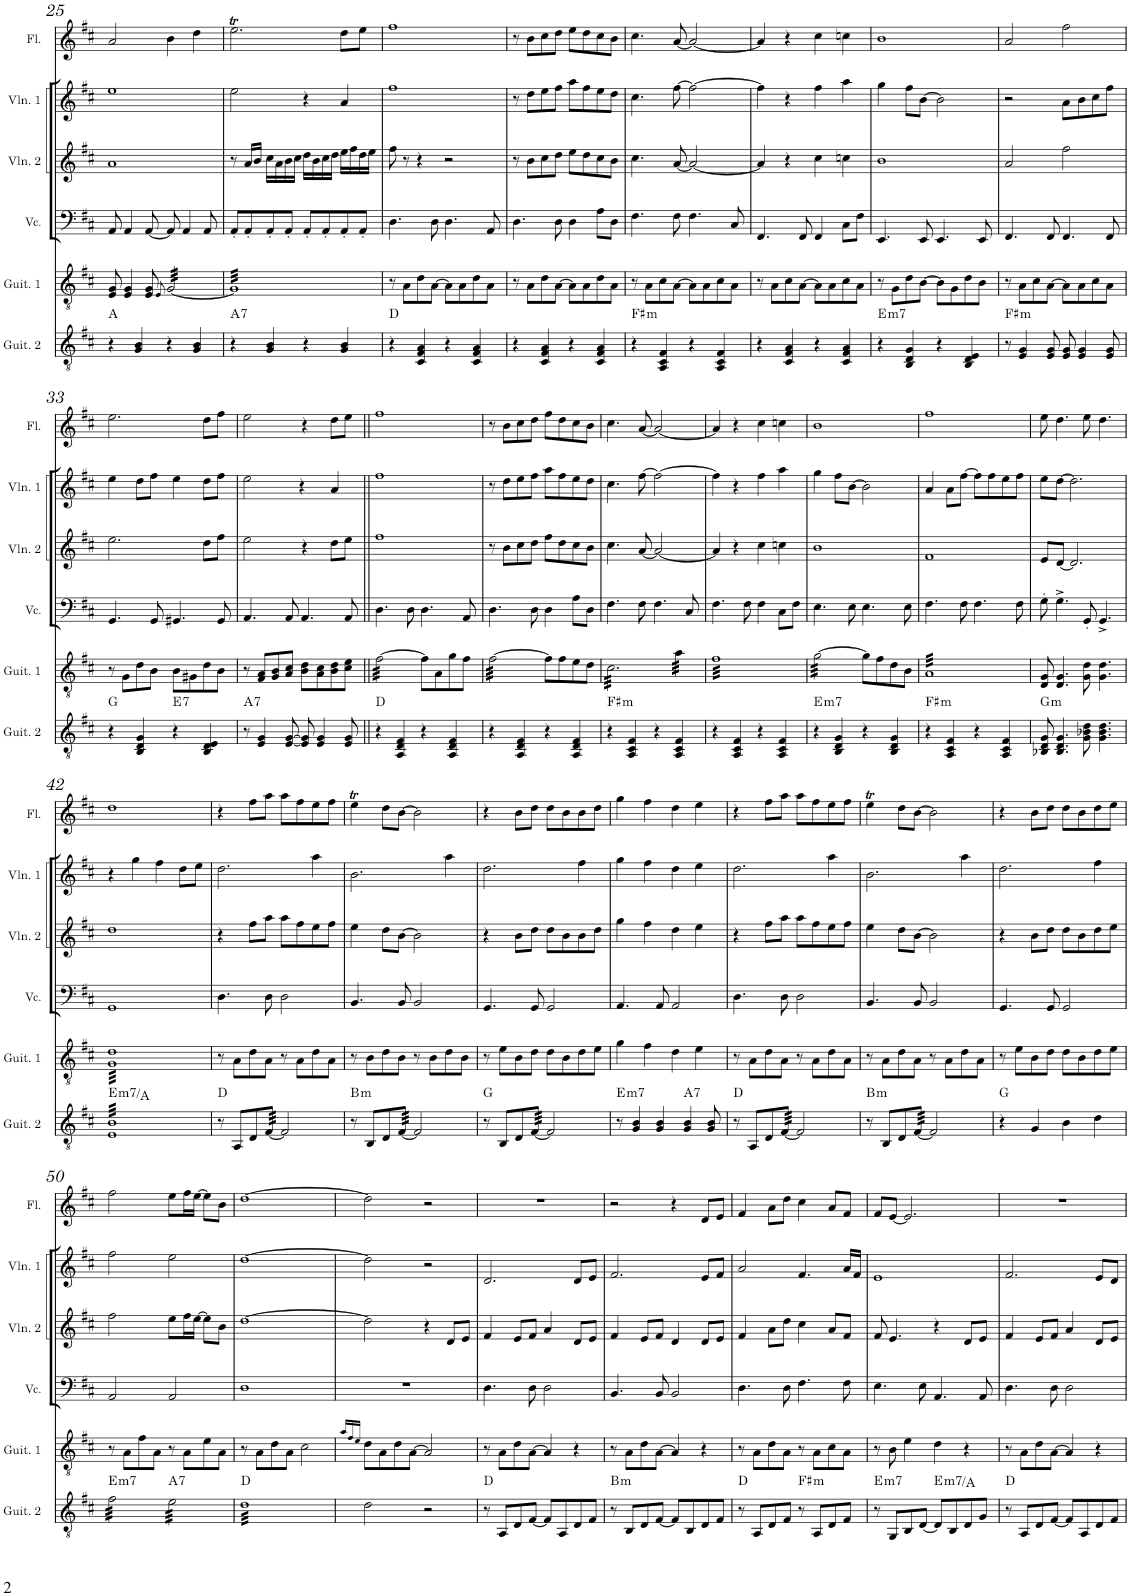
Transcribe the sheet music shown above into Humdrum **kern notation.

**kern	**harte	**kern	**kern	**kern	**kern	**kern
*part6	*part6	*part5	*part4	*part3	*part2	*part1
*staff6	*	*staff5	*staff4	*staff3	*staff2	*staff1
*I"クラシックギター 2	*	*I"クラシックギター 1	*I"チェロ	*I"ヴァイオリン 2	*I"ヴァイオリン 1	*I"フルート
!!LO:PB:g=z
*clefGv2	*	*clefGv2	*clefF4	*clefG2	*clefG2	*clefG2
*k[f#c#]	*	*k[f#c#]	*k[f#c#]	*k[f#c#]	*k[f#c#]	*k[f#c#]
*M4/4	*	*M4/4	*M4/4	*M4/4	*M4/4	*M4/4
=25	=25	=25	=25	=25	=25	=25
4r	A:maj	8E/ 8G/	8AA/	1a	1ee	2a/
.	.	4E/ 4G/	4AA/	.	.	.
4G/ 4B/	.	.	.	.	.	.
.	.	8E/ 8G/	[8AA/	.	.	.
.	.	8qE/	.	.	.	.
*	*	*tremolo	*	*	*	*
4r	.	[32G/LLL	8AA/]	.	.	4b\
.	.	32G/	.	.	.	.
.	.	32G/	.	.	.	.
.	.	32G/	.	.	.	.
.	.	32G/	4AA/	.	.	.
.	.	32G/	.	.	.	.
.	.	32G/	.	.	.	.
.	.	32G/	.	.	.	.
4G/ 4B/	.	32G/	.	.	.	4dd\
.	.	32G/	.	.	.	.
.	.	32G/	.	.	.	.
.	.	32G/	.	.	.	.
.	.	32G/	8AA/	.	.	.
.	.	32G/	.	.	.	.
.	.	32G/	.	.	.	.
.	.	32G/JJJ	.	.	.	.
=26	=26	=26	=26	=26	=26	=26
!	!LO:H:kt=7	!	!	!	!	!
4r	A:7	32G]LLL	8AA'/L	8r	2ee\	2.eeT\
.	.	32G	.	.	.	.
.	.	32G	.	.	.	.
.	.	32G	.	.	.	.
.	.	32G	8AA'/	16a/LL	.	.
.	.	32G	.	.	.	.
.	.	32G	.	16b/JJ	.	.
.	.	32G	.	.	.	.
4G/ 4B/	.	32G	8AA'/	16cc#\LL	.	.
.	.	32G	.	.	.	.
.	.	32G	.	16a\	.	.
.	.	32G	.	.	.	.
.	.	32G	8AA'/J	16b\	.	.
.	.	32G	.	.	.	.
.	.	32G	.	16cc#\JJ	.	.
.	.	32G	.	.	.	.
4r	.	32G	8AA'/L	16dd\LL	4r	.
.	.	32G	.	.	.	.
.	.	32G	.	16b\	.	.
.	.	32G	.	.	.	.
.	.	32G	8AA'/	16cc#\	.	.
.	.	32G	.	.	.	.
.	.	32G	.	16dd\JJ	.	.
.	.	32G	.	.	.	.
4G/ 4B/	.	32G	8AA'/	16ee\LL	4a/	8dd\L
.	.	32G	.	.	.	.
.	.	32G	.	16ff#\	.	.
.	.	32G	.	.	.	.
.	.	32G	8AA'/J	16dd\	.	8ee\J
.	.	32G	.	.	.	.
.	.	32G	.	16ee\JJ	.	.
.	.	32GJJJ	.	.	.	.
*	*	*Xtremolo	*	*	*	*
=27	=27	=27	=27	=27	=27	=27
4r	D:maj	8r	4.D\	8ff#\	1ff#	1ff#
.	.	8A\L	.	8r	.	.
4C#/ 4F#/ 4A/	.	8d\	.	4r	.	.
.	.	[8A\J	8D\	.	.	.
4r	.	8A\L]	4.D\	2r	.	.
.	.	8A\	.	.	.	.
4C#/ 4F#/ 4A/	.	8d\	.	.	.	.
.	.	8A\J	8AA/	.	.	.
=28	=28	=28	=28	=28	=28	=28
4r	.	8r	4.D\	8r	8r	8r
.	.	8A\L	.	8b\L	8dd\L	8b\L
4C#/ 4F#/ 4A/	.	8d\	.	8cc#\	8ee\	8cc#\
.	.	[8A\J	8D\	8dd\J	8ff#\J	8dd\J
4r	.	8A\L]	4D\	8ee\L	8aa\L	8ee\L
.	.	8A\	.	8dd\	8ff#\	8dd\
4C#/ 4F#/ 4A/	.	8d\	8A\L	8cc#\	8ee\	8cc#\
.	.	8A\J	8D\J	8b\J	8dd\J	8b\J
=29	=29	=29	=29	=29	=29	=29
!	!LO:H:kt=m	!	!	!	!	!
4r	F#:min	8r	4.F#\	4.cc#\	4.cc#\	4.cc#\
.	.	8A\L	.	.	.	.
4AA/ 4C#/ 4F#/	.	8c#\	.	.	.	.
.	.	[8A\J	8F#\	[8a/	[8ff#\	[8a/
4r	.	8A\L]	4.F#\	2a/_	2ff#\_	2a/_
.	.	8A\	.	.	.	.
4AA/ 4C#/ 4F#/	.	8c#\	.	.	.	.
.	.	8A\J	8C#/	.	.	.
=30	=30	=30	=30	=30	=30	=30
4r	.	8r	4.FF#/	4a/]	4ff#\]	4a/]
.	.	8A\L	.	.	.	.
4C#/ 4F#/ 4A/	.	8c#\	.	4r	4r	4r
.	.	[8A\J	8FF#/	.	.	.
4r	.	8A\L]	4FF#/	4cc#\	4ff#\	4cc#\
.	.	8A\	.	.	.	.
4C#/ 4F#/ 4A/	.	8c#\	8C#\L	4ccn\	4aa\	4ccn\
.	.	8A\J	8F#\J	.	.	.
=31	=31	=31	=31	=31	=31	=31
!	!LO:H:kt=m7	!	!	!	!	!
4r	E:min7	8r	4.EE/	1b	4gg\	1b
.	.	8G\L	.	.	.	.
4BB/ 4D/ 4G/	.	8d\	.	.	8ff#\L	.
.	.	[8B\J	8EE/	.	[8b\J	.
4r	.	8B\L]	4.EE/	.	2b\]	.
.	.	8G\	.	.	.	.
4BB/ 4D/ 4E/	.	8d\	.	.	.	.
.	.	8B\J	8EE/	.	.	.
=32	=32	=32	=32	=32	=32	=32
!	!LO:H:kt=m	!	!	!	!	!
8r	F#:min	8r	4.FF#/	2a/	2r	2a/
4E/ 4G/	.	8A\L	.	.	.	.
.	.	8c#\	.	.	.	.
8E/ 8G/	.	[8A\J	8FF#/	.	.	.
8E/ 8G/	.	8A\L]	4.FF#/	2ff#\	8a\L	2ff#\
4E/ 4G/	.	8A\	.	.	8b\	.
.	.	8c#\	.	.	8cc#\	.
8E/ 8G/	.	8A\J	8FF#/	.	8ff#\J	.
!!LO:LB:g=z
=33	=33	=33	=33	=33	=33	=33
4r	G:maj	8r	4.GG/	2.ee\	4ee\	2.ee\
.	.	8G\L	.	.	.	.
4BB/ 4D/ 4G/	.	8d\	.	.	8dd\L	.
.	.	8B\J	8GG/	.	8ff#\J	.
!	!LO:H:kt=7	!	!	!	!	!
4r	E:7	8B\L	4.GG#X/	.	4ee\	.
.	.	8G#X\	.	.	.	.
4BB/ 4D/ 4E/	.	8d\	.	8dd\L	8dd\L	8dd\L
.	.	8B\J	8GG#/	8ff#\J	8ff#\J	8ff#\J
=34	=34	=34	=34	=34	=34	=34
!	!LO:H:kt=7	!	!	!	!	!
8r	A:7	8r	4.AA/	2ee\	2ee\	2ee\
4E/ 4G/	.	8F#/ 8A/L	.	.	.	.
.	.	8G/ 8B/	.	.	.	.
[8E/ [8G/	.	8A/ 8c#/J	8AA/	.	.	.
8E/] 8G/]	.	8B\ 8d\L	4.AA/	4r	4r	4r
4E/ 4G/	.	8A\ 8c#\	.	.	.	.
.	.	8B\ 8d\	.	8dd\L	4a/	8dd\L
8E/ 8G/	.	8c#\ 8e\J	8AA/	8ee\J	.	8ee\J
=35||	=35||	=35||	=35||	=35||	=35||	=35||
*	*	*tremolo	*	*	*	*
4r	D:maj	[32f#\LLL	4.D\	1ff#	1ff#	1ff#
.	.	32f#\	.	.	.	.
.	.	32f#\	.	.	.	.
.	.	32f#\	.	.	.	.
.	.	32f#\	.	.	.	.
.	.	32f#\	.	.	.	.
.	.	32f#\	.	.	.	.
.	.	32f#\	.	.	.	.
4AA/ 4D/ 4F#/	.	32f#\	.	.	.	.
.	.	32f#\	.	.	.	.
.	.	32f#\	.	.	.	.
.	.	32f#\	.	.	.	.
.	.	32f#\	8D\	.	.	.
.	.	32f#\	.	.	.	.
.	.	32f#\	.	.	.	.
.	.	32f#\JJJ	.	.	.	.
*	*	*Xtremolo	*	*	*	*
4r	.	8f#\L]	4.D\	.	.	.
.	.	8A\	.	.	.	.
4AA/ 4D/ 4F#/	.	8g\	.	.	.	.
.	.	8f#\J	8AA/	.	.	.
=36	=36	=36	=36	=36	=36	=36
*	*	*tremolo	*	*	*	*
4r	.	[32f#\LLL	4.D\	8r	8r	8r
.	.	32f#\	.	.	.	.
.	.	32f#\	.	.	.	.
.	.	32f#\	.	.	.	.
.	.	32f#\	.	8b\L	8dd\L	8b\L
.	.	32f#\	.	.	.	.
.	.	32f#\	.	.	.	.
.	.	32f#\	.	.	.	.
4AA/ 4D/ 4F#/	.	32f#\	.	8cc#\	8ee\	8cc#\
.	.	32f#\	.	.	.	.
.	.	32f#\	.	.	.	.
.	.	32f#\	.	.	.	.
.	.	32f#\	8D\	8dd\J	8ff#\J	8dd\J
.	.	32f#\	.	.	.	.
.	.	32f#\	.	.	.	.
.	.	32f#\JJJ	.	.	.	.
*	*	*Xtremolo	*	*	*	*
4r	.	8f#\L]	4D\	8ff#\L	8aa\L	8ff#\L
.	.	8f#\	.	8dd\	8ff#\	8dd\
4AA/ 4D/ 4F#/	.	8e\	8A\L	8cc#\	8ee\	8cc#\
.	.	8d\J	8D\J	8b\J	8dd\J	8b\J
=37	=37	=37	=37	=37	=37	=37
!	!LO:H:kt=m	!	!	!	!	!
*	*	*tremolo	*	*	*	*
4r	F#:min	32c#\LLL	4.F#\	4.cc#\	4.cc#\	4.cc#\
.	.	32c#\	.	.	.	.
.	.	32c#\	.	.	.	.
.	.	32c#\	.	.	.	.
.	.	32c#\	.	.	.	.
.	.	32c#\	.	.	.	.
.	.	32c#\	.	.	.	.
.	.	32c#\	.	.	.	.
4AA/ 4C#/ 4F#/	.	32c#\	.	.	.	.
.	.	32c#\	.	.	.	.
.	.	32c#\	.	.	.	.
.	.	32c#\	.	.	.	.
.	.	32c#\	8F#\	[8a/	[8ff#\	[8a/
.	.	32c#\	.	.	.	.
.	.	32c#\	.	.	.	.
.	.	32c#\	.	.	.	.
4r	.	32c#\	4.F#\	2a/_	2ff#\_	2a/_
.	.	32c#\	.	.	.	.
.	.	32c#\	.	.	.	.
.	.	32c#\	.	.	.	.
.	.	32c#\	.	.	.	.
.	.	32c#\	.	.	.	.
.	.	32c#\	.	.	.	.
.	.	32c#\JJJ	.	.	.	.
4AA/ 4C#/ 4F#/	.	32a\LLL	.	.	.	.
.	.	32a\	.	.	.	.
.	.	32a\	.	.	.	.
.	.	32a\	.	.	.	.
.	.	32a\	8C#/	.	.	.
.	.	32a\	.	.	.	.
.	.	32a\	.	.	.	.
.	.	32a\JJJ	.	.	.	.
=38	=38	=38	=38	=38	=38	=38
4r	.	32f#LLL	4.F#\	4a/]	4ff#\]	4a/]
.	.	32f#	.	.	.	.
.	.	32f#	.	.	.	.
.	.	32f#	.	.	.	.
.	.	32f#	.	.	.	.
.	.	32f#	.	.	.	.
.	.	32f#	.	.	.	.
.	.	32f#	.	.	.	.
4AA/ 4C#/ 4F#/	.	32f#	.	4r	4r	4r
.	.	32f#	.	.	.	.
.	.	32f#	.	.	.	.
.	.	32f#	.	.	.	.
.	.	32f#	8F#\	.	.	.
.	.	32f#	.	.	.	.
.	.	32f#	.	.	.	.
.	.	32f#	.	.	.	.
4r	.	32f#	4F#\	4cc#\	4ff#\	4cc#\
.	.	32f#	.	.	.	.
.	.	32f#	.	.	.	.
.	.	32f#	.	.	.	.
.	.	32f#	.	.	.	.
.	.	32f#	.	.	.	.
.	.	32f#	.	.	.	.
.	.	32f#	.	.	.	.
4AA/ 4C#/ 4F#/	.	32f#	8C#\L	4ccn\	4aa\	4ccn\
.	.	32f#	.	.	.	.
.	.	32f#	.	.	.	.
.	.	32f#	.	.	.	.
.	.	32f#	8F#\J	.	.	.
.	.	32f#	.	.	.	.
.	.	32f#	.	.	.	.
.	.	32f#JJJ	.	.	.	.
=39	=39	=39	=39	=39	=39	=39
!	!LO:H:kt=m7	!	!	!	!	!
4r	E:min7	[32g\LLL	4.E\	1b	4gg\	1b
.	.	32g\	.	.	.	.
.	.	32g\	.	.	.	.
.	.	32g\	.	.	.	.
.	.	32g\	.	.	.	.
.	.	32g\	.	.	.	.
.	.	32g\	.	.	.	.
.	.	32g\	.	.	.	.
4BB/ 4D/ 4G/	.	32g\	.	.	8ff#\L	.
.	.	32g\	.	.	.	.
.	.	32g\	.	.	.	.
.	.	32g\	.	.	.	.
.	.	32g\	8E\	.	[8b\J	.
.	.	32g\	.	.	.	.
.	.	32g\	.	.	.	.
.	.	32g\JJJ	.	.	.	.
*	*	*Xtremolo	*	*	*	*
4r	.	8g\L]	4.E\	.	2b\]	.
.	.	8f#\	.	.	.	.
4BB/ 4D/ 4G/	.	8d\	.	.	.	.
.	.	8B\J	8E\	.	.	.
=40	=40	=40	=40	=40	=40	=40
!	!LO:H:kt=m	!	!	!	!	!
*	*	*tremolo	*	*	*	*
4r	F#:min	32ALLL	4.F#\	1f#	4a/	1ff#
.	.	32A	.	.	.	.
.	.	32A	.	.	.	.
.	.	32A	.	.	.	.
.	.	32A	.	.	.	.
.	.	32A	.	.	.	.
.	.	32A	.	.	.	.
.	.	32A	.	.	.	.
4AA/ 4C#/ 4F#/	.	32A	.	.	8a\L	.
.	.	32A	.	.	.	.
.	.	32A	.	.	.	.
.	.	32A	.	.	.	.
.	.	32A	8F#\	.	[8ff#\J	.
.	.	32A	.	.	.	.
.	.	32A	.	.	.	.
.	.	32A	.	.	.	.
4r	.	32A	4.F#\	.	8ff#\L]	.
.	.	32A	.	.	.	.
.	.	32A	.	.	.	.
.	.	32A	.	.	.	.
.	.	32A	.	.	8ff#\	.
.	.	32A	.	.	.	.
.	.	32A	.	.	.	.
.	.	32A	.	.	.	.
4AA/ 4C#/ 4F#/	.	32A	.	.	8ee\	.
.	.	32A	.	.	.	.
.	.	32A	.	.	.	.
.	.	32A	.	.	.	.
.	.	32A	8F#\	.	8ff#\J	.
.	.	32A	.	.	.	.
.	.	32A	.	.	.	.
.	.	32AJJJ	.	.	.	.
*	*	*Xtremolo	*	*	*	*
=41	=41	=41	=41	=41	=41	=41
!	!LO:H:kt=m	!	!	!	!	!
8BB-X/ 8D/ 8G/	G:min	8D/ 8G/	8G'\	8e/L	8ee\L	8ee\
4.BB-/ 4.D/ 4.G/	.	4.D/ 4.G/	4.G^\	[8d/J	[8dd\J	4.dd\
.	.	.	.	2.d/]	2.dd\]	.
8G\ 8B-X\ 8d\	.	8G\ 8d\	8GG'/	.	.	8ee\
4.G\ 4.B-\ 4.d\	.	4.G\ 4.d\	4.GG^/	.	.	4.dd\
!!LO:LB:g=z
=42	=42	=42	=42	=42	=42	=42
!	!LO:H:kt=m7	!	!	!	!	!
*tremolo	*	*	*	*	*	*
*	*	*tremolo	*	*	*	*
32E 32BLLL	E:min7/4	32G 32dLLL	1GG	1dd	4r	1dd
32E 32B	.	32G 32d	.	.	.	.
32E 32B	.	32G 32d	.	.	.	.
32E 32B	.	32G 32d	.	.	.	.
32E 32B	.	32G 32d	.	.	.	.
32E 32B	.	32G 32d	.	.	.	.
32E 32B	.	32G 32d	.	.	.	.
32E 32B	.	32G 32d	.	.	.	.
32E 32B	.	32G 32d	.	.	4gg\	.
32E 32B	.	32G 32d	.	.	.	.
32E 32B	.	32G 32d	.	.	.	.
32E 32B	.	32G 32d	.	.	.	.
32E 32B	.	32G 32d	.	.	.	.
32E 32B	.	32G 32d	.	.	.	.
32E 32B	.	32G 32d	.	.	.	.
32E 32B	.	32G 32d	.	.	.	.
32E 32B	.	32G 32d	.	.	4ff#\	.
32E 32B	.	32G 32d	.	.	.	.
32E 32B	.	32G 32d	.	.	.	.
32E 32B	.	32G 32d	.	.	.	.
32E 32B	.	32G 32d	.	.	.	.
32E 32B	.	32G 32d	.	.	.	.
32E 32B	.	32G 32d	.	.	.	.
32E 32B	.	32G 32d	.	.	.	.
32E 32B	.	32G 32d	.	.	8dd\L	.
32E 32B	.	32G 32d	.	.	.	.
32E 32B	.	32G 32d	.	.	.	.
32E 32B	.	32G 32d	.	.	.	.
32E 32B	.	32G 32d	.	.	8ee\J	.
32E 32B	.	32G 32d	.	.	.	.
32E 32B	.	32G 32d	.	.	.	.
32E 32BJJJ	.	32G 32dJJJ	.	.	.	.
*	*	*Xtremolo	*	*	*	*
*Xtremolo	*	*	*	*	*	*
=43	=43	=43	=43	=43	=43	=43
8r	D:maj	8r	4.D\	4r	2.dd\	4r
8AA/L	.	8A\L	.	.	.	.
8D/	.	8d\	.	8ff#\L	.	8ff#\L
*tremolo	*	*	*	*	*	*
[64F#/	.	8A\J	8D\	8aa\J	.	8aa\J
64F#/	.	.	.	.	.	.
64F#/	.	.	.	.	.	.
64F#/	.	.	.	.	.	.
64F#/	.	.	.	.	.	.
64F#/	.	.	.	.	.	.
64F#/	.	.	.	.	.	.
64F#/JJJJ	.	.	.	.	.	.
*Xtremolo	*	*	*	*	*	*
2F#/]	.	8r	2D\	8aa\L	.	8aa\L
.	.	8A\L	.	8ff#\	.	8ff#\
.	.	8d\	.	8ee\	4aa\	8ee\
.	.	8A\J	.	8ff#\J	.	8ff#\J
=44	=44	=44	=44	=44	=44	=44
!	!LO:H:kt=m	!	!	!	!	!
8r	B:min	8r	4.BB/	4ee\	2.b\	4eeT\
8BB/L	.	8B\L	.	.	.	.
8D/	.	8d\	.	8dd\L	.	8dd\L
*tremolo	*	*	*	*	*	*
[64F#/	.	8B\J	8BB/	[8b\J	.	[8b\J
64F#/	.	.	.	.	.	.
64F#/	.	.	.	.	.	.
64F#/	.	.	.	.	.	.
64F#/	.	.	.	.	.	.
64F#/	.	.	.	.	.	.
64F#/	.	.	.	.	.	.
64F#/JJJJ	.	.	.	.	.	.
*Xtremolo	*	*	*	*	*	*
2F#/]	.	8r	2BB/	2b\]	.	2b\]
.	.	8B\L	.	.	.	.
.	.	8d\	.	.	4aa\	.
.	.	8B\J	.	.	.	.
=45	=45	=45	=45	=45	=45	=45
8r	G:maj	8r	4.GG/	4r	2.dd\	4r
8BB/L	.	8e\L	.	.	.	.
8D/	.	8B\	.	8b\L	.	8b\L
*tremolo	*	*	*	*	*	*
[64F#/	.	8d\J	8GG/	8dd\J	.	8dd\J
64F#/	.	.	.	.	.	.
64F#/	.	.	.	.	.	.
64F#/	.	.	.	.	.	.
64F#/	.	.	.	.	.	.
64F#/	.	.	.	.	.	.
64F#/	.	.	.	.	.	.
64F#/JJJJ	.	.	.	.	.	.
*Xtremolo	*	*	*	*	*	*
2F#/]	.	8d\L	2GG/	8dd\L	.	8dd\L
.	.	8B\	.	8b\	.	8b\
.	.	8d\	.	8b\	4ff#\	8b\
.	.	8e\J	.	8dd\J	.	8dd\J
=46	=46	=46	=46	=46	=46	=46
!	!LO:H:kt=m7	!	!	!	!	!
8r	E:min7	4g\	4.AA/	4gg\	4gg\	4gg\
4G/ 4B/	.	.	.	.	.	.
.	.	4f#\	.	4ff#\	4ff#\	4ff#\
4G/ 4B/	.	.	8AA/	.	.	.
.	.	4d\	2AA/	4dd\	4dd\	4dd\
!	!LO:H:kt=7	!	!	!	!	!
4G/ 4B/	A:7	.	.	.	.	.
.	.	4e\	.	4ee\	4ee\	4ee\
8G/ 8B/	.	.	.	.	.	.
=47	=47	=47	=47	=47	=47	=47
8r	D:maj	8r	4.D\	4r	2.dd\	4r
8AA/L	.	8A\L	.	.	.	.
8D/	.	8d\	.	8ff#\L	.	8ff#\L
*tremolo	*	*	*	*	*	*
[64F#/	.	8A\J	8D\	8aa\J	.	8aa\J
64F#/	.	.	.	.	.	.
64F#/	.	.	.	.	.	.
64F#/	.	.	.	.	.	.
64F#/	.	.	.	.	.	.
64F#/	.	.	.	.	.	.
64F#/	.	.	.	.	.	.
64F#/JJJJ	.	.	.	.	.	.
*Xtremolo	*	*	*	*	*	*
2F#/]	.	8r	2D\	8aa\L	.	8aa\L
.	.	8A\L	.	8ff#\	.	8ff#\
.	.	8d\	.	8ee\	4aa\	8ee\
.	.	8A\J	.	8ff#\J	.	8ff#\J
=48	=48	=48	=48	=48	=48	=48
!	!LO:H:kt=m	!	!	!	!	!
8r	B:min	8r	4.BB/	4ee\	2.b\	4eeT\
8BB/L	.	8A\L	.	.	.	.
8D/	.	8d\	.	8dd\L	.	8dd\L
*tremolo	*	*	*	*	*	*
[64F#/	.	8A\J	8BB/	[8b\J	.	[8b\J
64F#/	.	.	.	.	.	.
64F#/	.	.	.	.	.	.
64F#/	.	.	.	.	.	.
64F#/	.	.	.	.	.	.
64F#/	.	.	.	.	.	.
64F#/	.	.	.	.	.	.
64F#/JJJJ	.	.	.	.	.	.
*Xtremolo	*	*	*	*	*	*
2F#/]	.	8r	2BB/	2b\]	.	2b\]
.	.	8A\L	.	.	.	.
.	.	8d\	.	.	4aa\	.
.	.	8A\J	.	.	.	.
=49	=49	=49	=49	=49	=49	=49
4r	G:maj	8r	4.GG/	4r	2.dd\	4r
.	.	8e\L	.	.	.	.
4G/	.	8B\	.	8b\L	.	8b\L
.	.	8d\J	8GG/	8dd\J	.	8dd\J
4B\	.	8d\L	2GG/	8dd\L	.	8dd\L
.	.	8B\	.	8b\	.	8b\
4d\	.	8d\	.	8dd\	4ff#\	8dd\
.	.	8e\J	.	8ee\J	.	8ee\J
!!LO:LB:g=z
=50	=50	=50	=50	=50	=50	=50
!	!LO:H:kt=m7	!	!	!	!	!
*tremolo	*	*	*	*	*	*
32f#\LLL	E:min7	8r	2AA/	2ff#\	2ff#\	2ff#\
32f#\	.	.	.	.	.	.
32f#\	.	.	.	.	.	.
32f#\	.	.	.	.	.	.
32f#\	.	8A\L	.	.	.	.
32f#\	.	.	.	.	.	.
32f#\	.	.	.	.	.	.
32f#\	.	.	.	.	.	.
32f#\	.	8f#\	.	.	.	.
32f#\	.	.	.	.	.	.
32f#\	.	.	.	.	.	.
32f#\	.	.	.	.	.	.
32f#\	.	8A\J	.	.	.	.
32f#\	.	.	.	.	.	.
32f#\	.	.	.	.	.	.
32f#\JJJ	.	.	.	.	.	.
!	!LO:H:kt=7	!	!	!	!	!
32e\LLL	A:7	8r	2AA/	8ee\L	2ee\	8ee\L
32e\	.	.	.	.	.	.
32e\	.	.	.	.	.	.
32e\	.	.	.	.	.	.
32e\	.	8A\L	.	16ff#\L	.	16ff#\L
32e\	.	.	.	.	.	.
32e\	.	.	.	[16ee\JJ	.	[16ee\JJ
32e\	.	.	.	.	.	.
32e\	.	8e\	.	8ee\L]	.	8ee\L]
32e\	.	.	.	.	.	.
32e\	.	.	.	.	.	.
32e\	.	.	.	.	.	.
32e\	.	8A\J	.	8b\J	.	8b\J
32e\	.	.	.	.	.	.
32e\	.	.	.	.	.	.
32e\JJJ	.	.	.	.	.	.
=51	=51	=51	=51	=51	=51	=51
32dLLL	D:maj	8r	1D	[1dd	[1dd	[1dd
32d	.	.	.	.	.	.
32d	.	.	.	.	.	.
32d	.	.	.	.	.	.
32d	.	8A\L	.	.	.	.
32d	.	.	.	.	.	.
32d	.	.	.	.	.	.
32d	.	.	.	.	.	.
32d	.	8d\	.	.	.	.
32d	.	.	.	.	.	.
32d	.	.	.	.	.	.
32d	.	.	.	.	.	.
32d	.	8A\J	.	.	.	.
32d	.	.	.	.	.	.
32d	.	.	.	.	.	.
32d	.	.	.	.	.	.
32d	.	2c#\	.	.	.	.
32d	.	.	.	.	.	.
32d	.	.	.	.	.	.
32d	.	.	.	.	.	.
32d	.	.	.	.	.	.
32d	.	.	.	.	.	.
32d	.	.	.	.	.	.
32d	.	.	.	.	.	.
32d	.	.	.	.	.	.
32d	.	.	.	.	.	.
32d	.	.	.	.	.	.
32d	.	.	.	.	.	.
32d	.	.	.	.	.	.
32d	.	.	.	.	.	.
32d	.	.	.	.	.	.
32dJJJ	.	.	.	.	.	.
*Xtremolo	*	*	*	*	*	*
=52	=52	=52	=52	=52	=52	=52
.	.	16qa/LL	.	.	.	.
.	.	16qf#/	.	.	.	.
.	.	16qe/JJ	.	.	.	.
2d\	.	8d\L	1r	2dd\]	2dd\]	2dd\]
.	.	8A\	.	.	.	.
.	.	8d\	.	.	.	.
.	.	[8A\J	.	.	.	.
2r	.	2A/]	.	4r	2r	2r
.	.	.	.	8d/L	.	.
.	.	.	.	8e/J	.	.
=53	=53	=53	=53	=53	=53	=53
8r	D:maj	8r	4.D\	4f#/	2.d/	1r
8AA/L	.	8A\L	.	.	.	.
8D/	.	8d\	.	8e/L	.	.
[8F#/J	.	[8A\J	8D\	8f#/J	.	.
8F#/L]	.	4A/]	2D\	4a/	.	.
8AA/	.	.	.	.	.	.
8D/	.	4r	.	8d/L	8d/L	.
8F#/J	.	.	.	8e/J	8e/J	.
=54	=54	=54	=54	=54	=54	=54
!	!LO:H:kt=m	!	!	!	!	!
8r	B:min	8r	4.BB/	4f#/	2.f#/	2r
8BB/L	.	8A\L	.	.	.	.
8D/	.	8d\	.	8e/L	.	.
[8F#/J	.	[8A\J	8BB/	8f#/J	.	.
8F#/L]	.	4A/]	2BB/	4d/	.	4r
8BB/	.	.	.	.	.	.
8D/	.	4r	.	8d/L	8e/L	8d/L
8F#/J	.	.	.	8e/J	8f#/J	8e/J
=55	=55	=55	=55	=55	=55	=55
8r	D:maj	8r	4.D\	4f#/	2a/	4f#/
8AA/L	.	8A\L	.	.	.	.
8D/	.	8d\	.	8a\L	.	8a\L
8F#/J	.	8A\J	8D\	8dd\J	.	8dd\J
!	!LO:H:kt=m	!	!	!	!	!
8r	F#:min	8r	4.F#\	4cc#\	4.f#/	4cc#\
8AA/L	.	8A\L	.	.	.	.
8D/	.	8c#\	.	8a/L	.	8a/L
8F#/J	.	8A\J	8F#\	8f#/J	16a/LL	8f#/J
.	.	.	.	.	16f#/JJ	.
=56	=56	=56	=56	=56	=56	=56
!	!LO:H:kt=m7	!	!	!	!	!
8r	E:min7	8r	4.E\	8f#/	1e	8f#/L
8GG/L	.	8B\	.	4.e/	.	[8e/J
8BB/	.	4e\	.	.	.	2.e/]
[8D/J	.	.	8E\	.	.	.
!	!LO:H:kt=m7	!	!	!	!	!
8D/L]	E:min7/4	4d\	4.AA/	4r	.	.
8BB/	.	.	.	.	.	.
8D/	.	4r	.	8d/L	.	.
8G/J	.	.	8AA/	8e/J	.	.
=57	=57	=57	=57	=57	=57	=57
8r	D:maj	8r	4.D\	4f#/	2.f#/	1r
8AA/L	.	8A\L	.	.	.	.
8D/	.	8d\	.	8e/L	.	.
[8F#/J	.	[8A\J	8D\	8f#/J	.	.
8F#/L]	.	4A/]	2D\	4a/	.	.
8AA/	.	.	.	.	.	.
8D/	.	4r	.	8d/L	8e/L	.
8F#/J	.	.	.	8e/J	8d/J	.
=	=	=	=	=	=	=
*-	*-	*-	*-	*-	*-	*-
